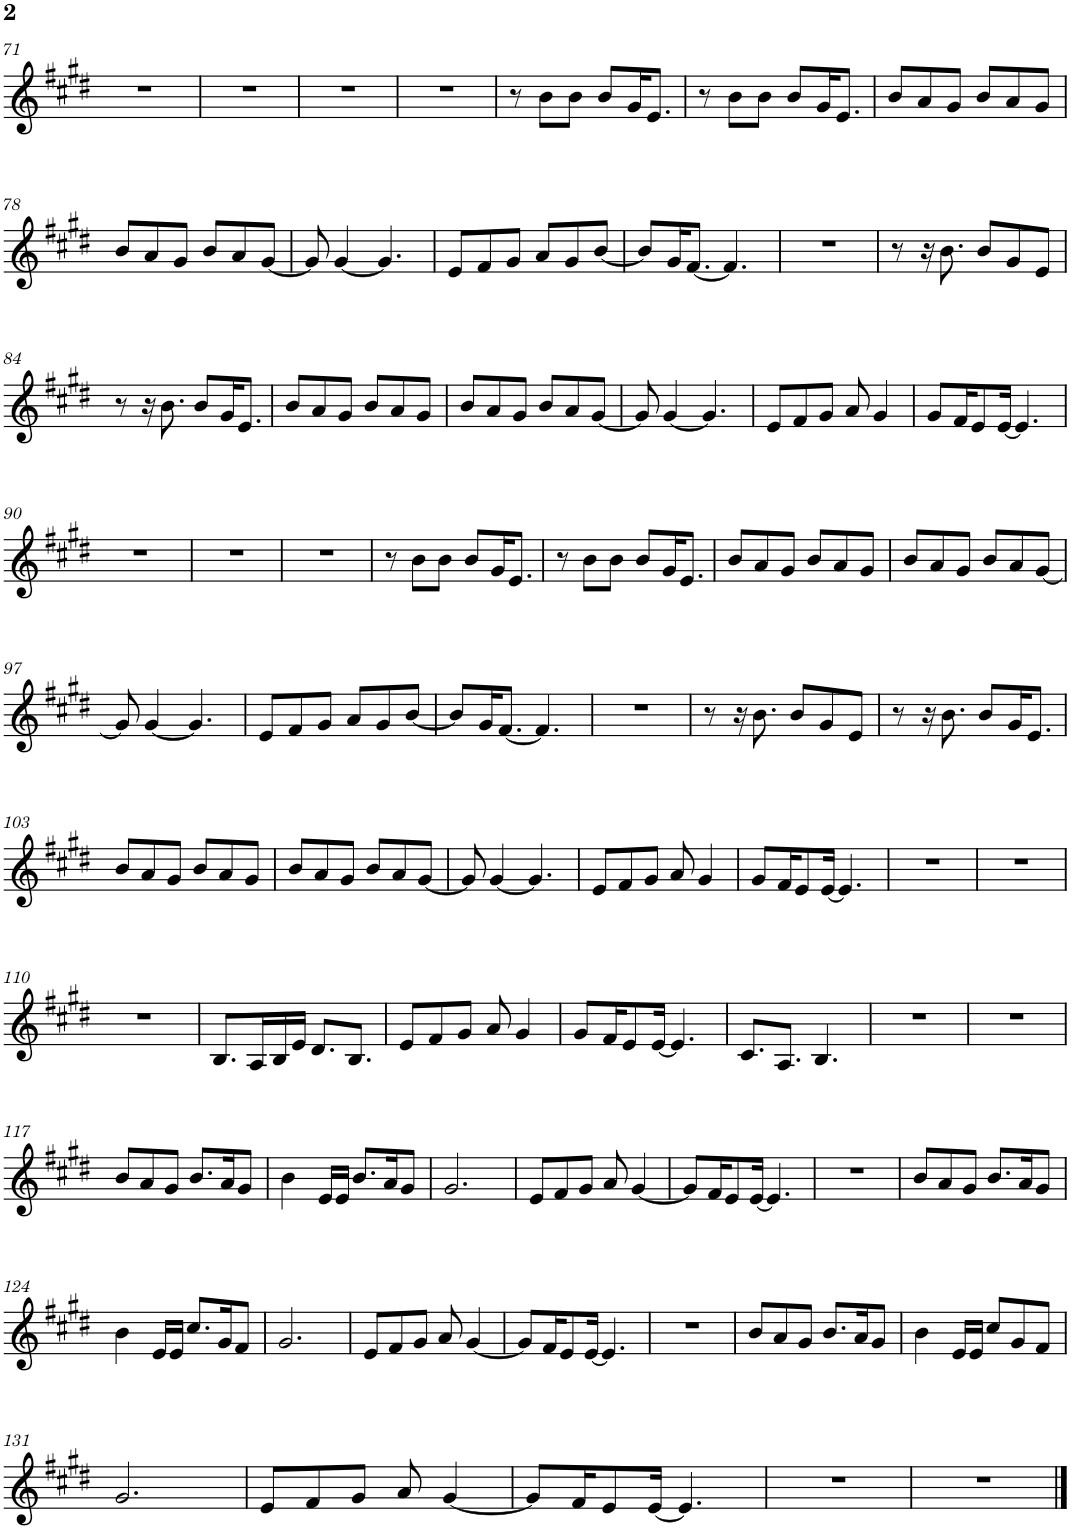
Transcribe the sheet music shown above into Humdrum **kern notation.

**kern
*part1
*staff1
*I"Trompete
*I'Trp.
!!LO:PB:g=z
*clefG2
*Trd1c2
*k[f#c#g#d#]
*M6/8
=71
2.r
=72
2.r
=73
2.r
=74
2.r
=75
8r
8b\L
8b\J
8b/L
16g#/K
8.e/J
=76
8r
8b\L
8b\J
8b/L
16g#/K
8.e/J
=77
8b/L
8a/
8g#/J
8b/L
8a/
8g#/J
!!LO:LB:g=z
=78
8b/L
8a/
8g#/J
8b/L
8a/
[8g#/J
=79
8g#/]
[4g#/
4.g#/]
=80
8e/L
8f#/
8g#/J
8a/L
8g#/
[8b/J
=81
8b/L]
16g#/K
[8.f#/J
4.f#/]
=82
2.r
=83
8r
16r
8.b\
8b/L
8g#/
8e/J
!!LO:LB:g=z
=84
8r
16r
8.b\
8b/L
16g#/K
8.e/J
=85
8b/L
8a/
8g#/J
8b/L
8a/
8g#/J
=86
8b/L
8a/
8g#/J
8b/L
8a/
[8g#/J
=87
8g#/]
[4g#/
4.g#/]
=88
8e/L
8f#/
8g#/J
8a/
4g#/
=89
8g#/L
16f#/K
8e/
[16e/Jk
4.e/]
!!LO:LB:g=z
=90
2.r
=91
2.r
=92
2.r
=93
8r
8b\L
8b\J
8b/L
16g#/K
8.e/J
=94
8r
8b\L
8b\J
8b/L
16g#/K
8.e/J
=95
8b/L
8a/
8g#/J
8b/L
8a/
8g#/J
=96
8b/L
8a/
8g#/J
8b/L
8a/
[8g#/J
!!LO:LB:g=z
=97
8g#/]
[4g#/
4.g#/]
=98
8e/L
8f#/
8g#/J
8a/L
8g#/
[8b/J
=99
8b/L]
16g#/K
[8.f#/J
4.f#/]
=100
2.r
=101
8r
16r
8.b\
8b/L
8g#/
8e/J
=102
8r
16r
8.b\
8b/L
16g#/K
8.e/J
!!LO:LB:g=z
=103
8b/L
8a/
8g#/J
8b/L
8a/
8g#/J
=104
8b/L
8a/
8g#/J
8b/L
8a/
[8g#/J
=105
8g#/]
[4g#/
4.g#/]
=106
8e/L
8f#/
8g#/J
8a/
4g#/
=107
8g#/L
16f#/K
8e/
[16e/Jk
4.e/]
=108
2.r
=109
2.r
!!LO:LB:g=z
=110
2.r
=111
8.B/L
16A/L
16B/
16e/JJ
8.d#/L
8.B/J
=112
8e/L
8f#/
8g#/J
8a/
4g#/
=113
8g#/L
16f#/K
8e/
[16e/Jk
4.e/]
=114
8.c#/L
8.A/J
4.B/
=115
2.r
=116
2.r
!!LO:LB:g=z
=117
8b/L
8a/
8g#/J
8.b/L
16a/K
8g#/J
=118
4b\
16e/LL
16e/JJ
8.b/L
16a/K
8g#/J
=119
2.g#/
=120
8e/L
8f#/
8g#/J
8a/
[4g#/
=121
8g#/L]
16f#/K
8e/
[16e/Jk
4.e/]
=122
2.r
=123
8b/L
8a/
8g#/J
8.b/L
16a/K
8g#/J
!!LO:LB:g=z
=124
4b\
16e/LL
16e/JJ
8.cc#/L
16g#/K
8f#/J
=125
2.g#/
=126
8e/L
8f#/
8g#/J
8a/
[4g#/
=127
8g#/L]
16f#/K
8e/
[16e/Jk
4.e/]
=128
2.r
=129
8b/L
8a/
8g#/J
8.b/L
16a/K
8g#/J
=130
4b\
16e/LL
16e/JJ
8cc#/L
8g#/
8f#/J
!!LO:LB:g=z
=131
2.g#/
=132
8e/L
8f#/
8g#/J
8a/
[4g#/
=133
8g#/L]
16f#/K
8e/
[16e/Jk
4.e/]
=134
2.r
=135
2.r
==
*-
